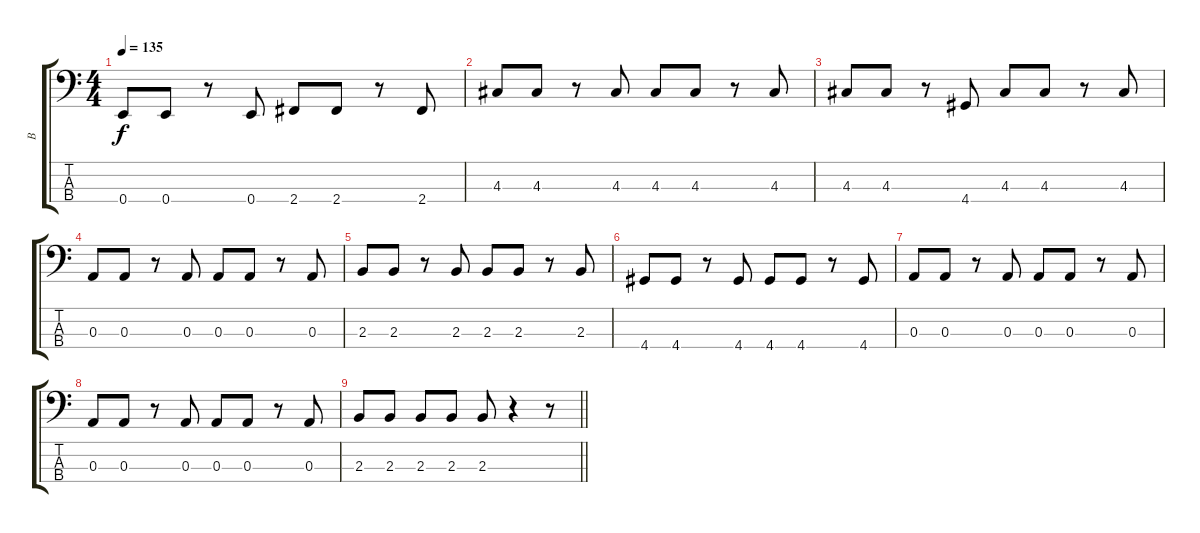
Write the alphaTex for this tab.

\track ("B" "B") {instrument electricbasspick}
\staff {score tabs}
\tuning (G2 D2 A1 E1) {hide}
\ts (4 4)
\tempo 135
\clef f4
\ks c
0.4.8{dy f} 0.4.8 r.8 0.4.8 2.4.8 2.4.8 r.8 2.4.8 |
4.3.8 4.3.8 r.8 4.3.8 4.3.8 4.3.8 r.8 4.3.8 |
4.3.8 4.3.8 r.8 4.4.8 4.3.8 4.3.8 r.8 4.3.8 |
0.3.8 0.3.8 r.8 0.3.8 0.3.8 0.3.8 r.8 0.3.8 |
2.3.8 2.3.8 r.8 2.3.8 2.3.8 2.3.8 r.8 2.3.8 |
4.4.8 4.4.8 r.8 4.4.8 4.4.8 4.4.8 r.8 4.4.8 |
0.3.8 0.3.8 r.8 0.3.8 0.3.8 0.3.8 r.8 0.3.8 |
0.3.8 0.3.8 r.8 0.3.8 0.3.8 0.3.8 r.8 0.3.8 |
\barLineRight lightlight
2.3.8 2.3.8 2.3.8 2.3.8 2.3.8 r.4 r.8
